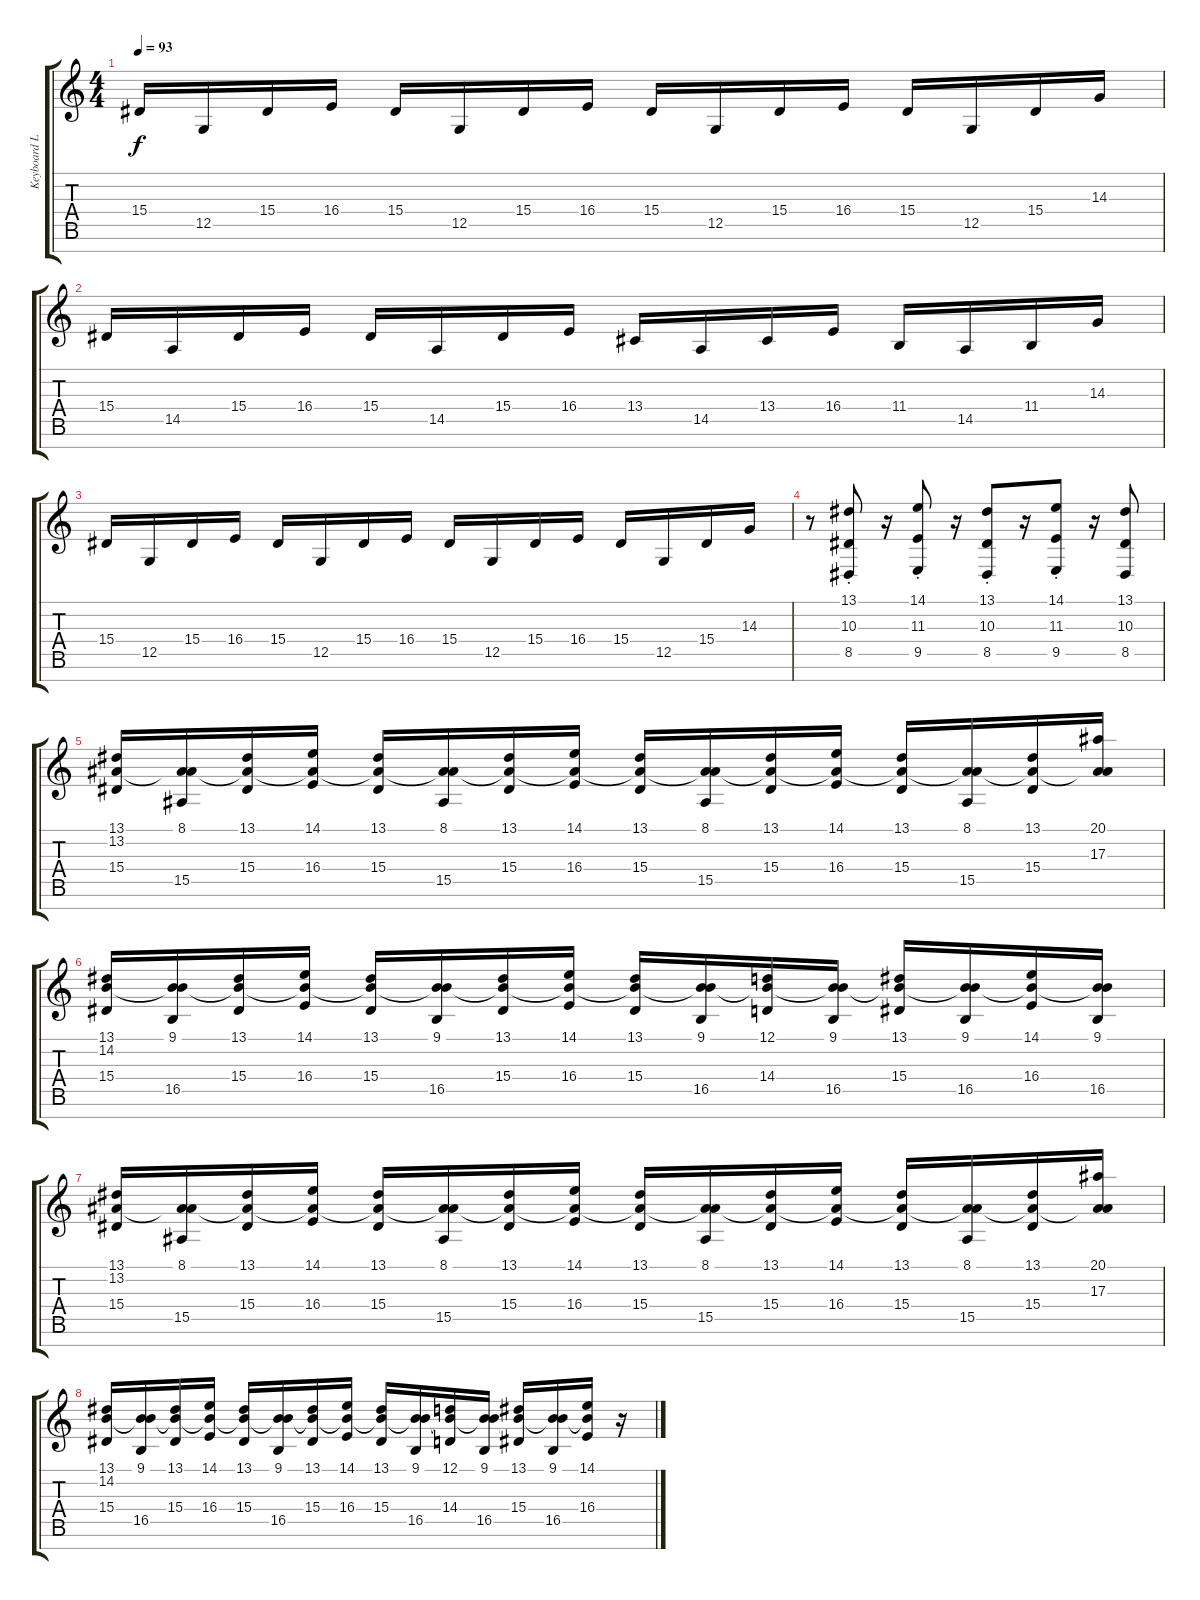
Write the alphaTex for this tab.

\track ("Keyboard Lead" "Keyboard L") {instrument lead2sawtooth}
\staff {score tabs}
\tuning (D4 A3 F3 C3 G2 C2 B1) {hide}
\ts (4 4)
\tempo 93
\clef g2
\ks c
15.4.16{dy f} 12.5.16 15.4.16 16.4.16 15.4.16 12.5.16 15.4.16 16.4.16 15.4.16 12.5.16 15.4.16 16.4.16 15.4.16 12.5.16 15.4.16 14.3.16 |
15.4.16 14.5.16 15.4.16 16.4.16 15.4.16 14.5.16 15.4.16 16.4.16 13.4.16 14.5.16 13.4.16 16.4.16 11.4.16 14.5.16 11.4.16 14.3.16 |
15.4.16 12.5.16 15.4.16 16.4.16 15.4.16 12.5.16 15.4.16 16.4.16 15.4.16 12.5.16 15.4.16 16.4.16 15.4.16 12.5.16 15.4.16 14.3.16 |
r.8 (13.1{st} 10.3{st} 8.5{st}).8 r.16 (14.1{st} 11.3{st} 9.5{st}).8 r.16 (13.1{st} 10.3{st} 8.5{st}).8 r.16 (14.1{st} 11.3{st} 9.5{st}).8 r.16 (13.1 10.3 8.5).8 |
(13.1 13.2 15.4).16 (8.1 13.2{t} 15.5).16 (13.1 13.2{t} 15.4).16 (14.1 13.2{t} 16.4).16 (13.1 13.2{t} 15.4).16 (8.1 13.2{t} 15.5).16 (13.1 13.2{t} 15.4).16 (14.1 13.2{t} 16.4).16 (13.1 13.2{t} 15.4).16 (8.1 13.2{t} 15.5).16 (13.1 13.2{t} 15.4).16 (14.1 13.2{t} 16.4).16 (13.1 13.2{t} 15.4).16 (8.1 13.2{t} 15.5).16 (13.1 13.2{t} 15.4).16 (20.1 13.2{t} 17.3).16 |
(13.1 14.2 15.4).16 (9.1 14.2{t} 16.5).16 (13.1 14.2{t} 15.4).16 (14.1 14.2{t} 16.4).16 (13.1 14.2{t} 15.4).16 (9.1 14.2{t} 16.5).16 (13.1 14.2{t} 15.4).16 (14.1 14.2{t} 16.4).16 (13.1 14.2{t} 15.4).16 (9.1 14.2{t} 16.5).16 (12.1 14.2{t} 14.4).16 (9.1 14.2{t} 16.5).16 (13.1 14.2{t} 15.4).16 (9.1 14.2{t} 16.5).16 (14.1 14.2{t} 16.4).16 (9.1 14.2{t} 16.5).16 |
(13.1 13.2 15.4).16 (8.1 13.2{t} 15.5).16 (13.1 13.2{t} 15.4).16 (14.1 13.2{t} 16.4).16 (13.1 13.2{t} 15.4).16 (8.1 13.2{t} 15.5).16 (13.1 13.2{t} 15.4).16 (14.1 13.2{t} 16.4).16 (13.1 13.2{t} 15.4).16 (8.1 13.2{t} 15.5).16 (13.1 13.2{t} 15.4).16 (14.1 13.2{t} 16.4).16 (13.1 13.2{t} 15.4).16 (8.1 13.2{t} 15.5).16 (13.1 13.2{t} 15.4).16 (20.1 13.2{t} 17.3).16 |
(13.1 14.2 15.4).16 (9.1 14.2{t} 16.5).16 (13.1 14.2{t} 15.4).16 (14.1 14.2{t} 16.4).16 (13.1 14.2{t} 15.4).16 (9.1 14.2{t} 16.5).16 (13.1 14.2{t} 15.4).16 (14.1 14.2{t} 16.4).16 (13.1 14.2{t} 15.4).16 (9.1 14.2{t} 16.5).16 (12.1 14.2{t} 14.4).16 (9.1 14.2{t} 16.5).16 (13.1 14.2{t} 15.4).16 (9.1 14.2{t} 16.5).16 (14.1 14.2{t} 16.4).16 r.16
